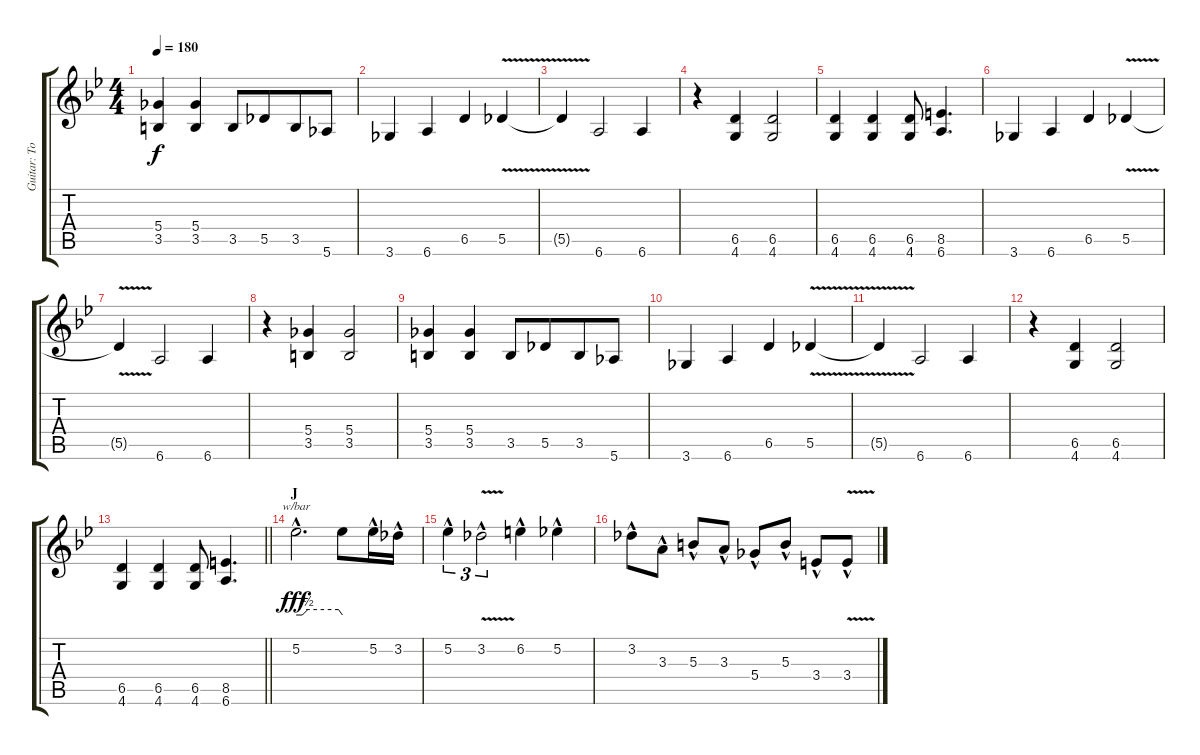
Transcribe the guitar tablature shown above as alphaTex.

\track ("Guitar: Tony" "Guitar: To") {instrument overdrivenguitar}
\staff {score tabs}
\tuning (Eb4 Bb3 Gb3 Db3 Ab2 Eb2) {hide}
\ts (4 4)
\tempo 180
\clef g2
\ks bb
(5.4 3.5).4{dy f} (5.4 3.5).4 3.5.8 5.5.8{beam merge} 3.5.8 5.6.8 |
3.6.4 6.6.4 6.5.4 5.5{v}.4 |
5.5{t}.4 6.6.2 6.6.4 |
r.4 (6.5 4.6).4 (6.5 4.6).2 |
(6.5 4.6).4 (6.5 4.6).4 (6.5 4.6).8 (8.5 6.6).4{d} |
3.6.4 6.6.4 6.5.4 5.5{v}.4 |
5.5{t}.4 6.6.2 6.6.4 |
r.4 (5.4 3.5).4 (5.4 3.5).2 |
(5.4 3.5).4 (5.4 3.5).4 3.5.8 5.5.8{beam merge} 3.5.8 5.6.8 |
3.6.4 6.6.4 6.5.4 5.5{v}.4 |
5.5{t}.4 6.6.2 6.6.4 |
r.4 (6.5 4.6).4 (6.5 4.6).2 |
\barLineRight lightlight
(6.5 4.6).4 (6.5 4.6).4 (6.5 4.6).8 (8.5 6.6).4{d} |
\section ("" "J")
5.2{hac}.2{d tbe (custom default 0 0 8 0 15 2 55 2 60 0) dy fff} 5.2{t}.8 5.2{hac}.16 3.2{hac}.16 |
5.2{hac}.4{tu (3 2)} 3.2{v hac}.2{tu (3 2)} 6.2{hac}.4 5.2{hac}.4 |
3.2{hac}.8 3.3{hac}.8 5.3{hac}.8 3.3{hac}.8 5.4{hac}.8 5.3{hac}.8 3.4{hac}.8 3.4{v hac}.8
